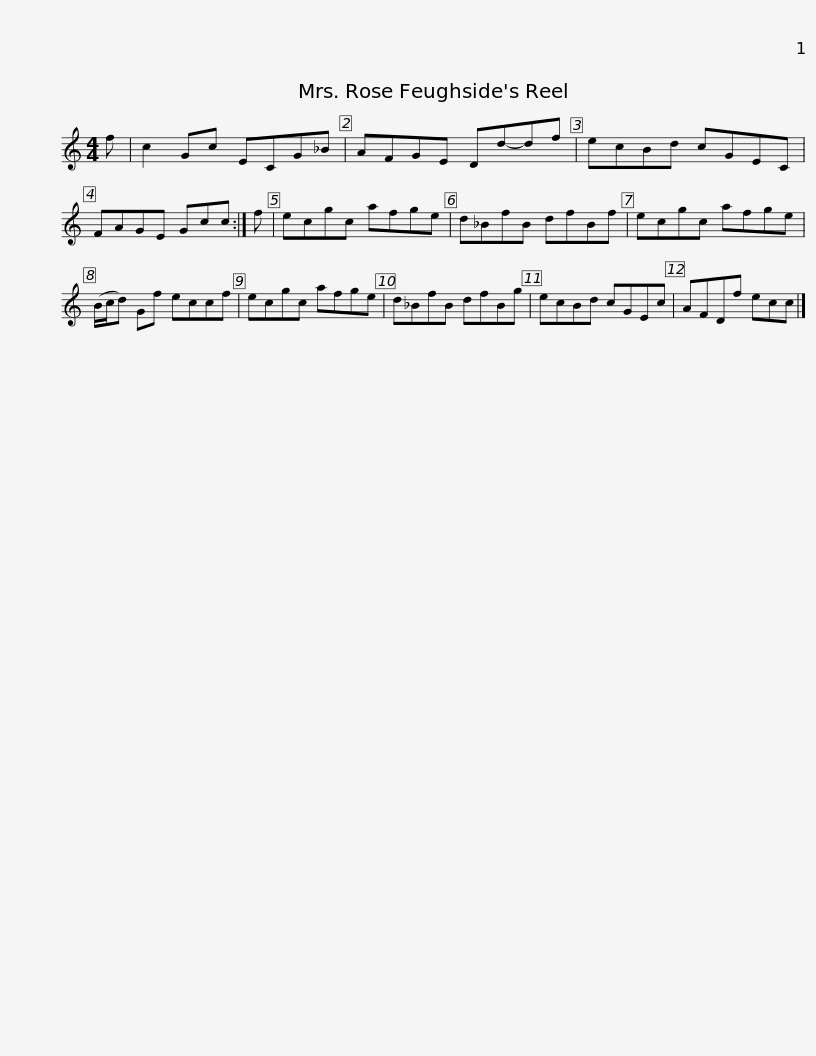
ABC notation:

X:1
L:1/8
M:4/4
I:linebreak $
K:C
V:1 treble
V:1
 f | c2 Gc ECG_B | AFGE Dd-df | ecBd cGEC | FAGE Gcc :| %5
 f | ecgc afge |$ d_BfB dfBf | ecgc afge | (B/c/d) Gf eccf | %10
 ecgc afge | d_BfB dfBg |$ ecBd cGEc | AFDf ecc |] %14
